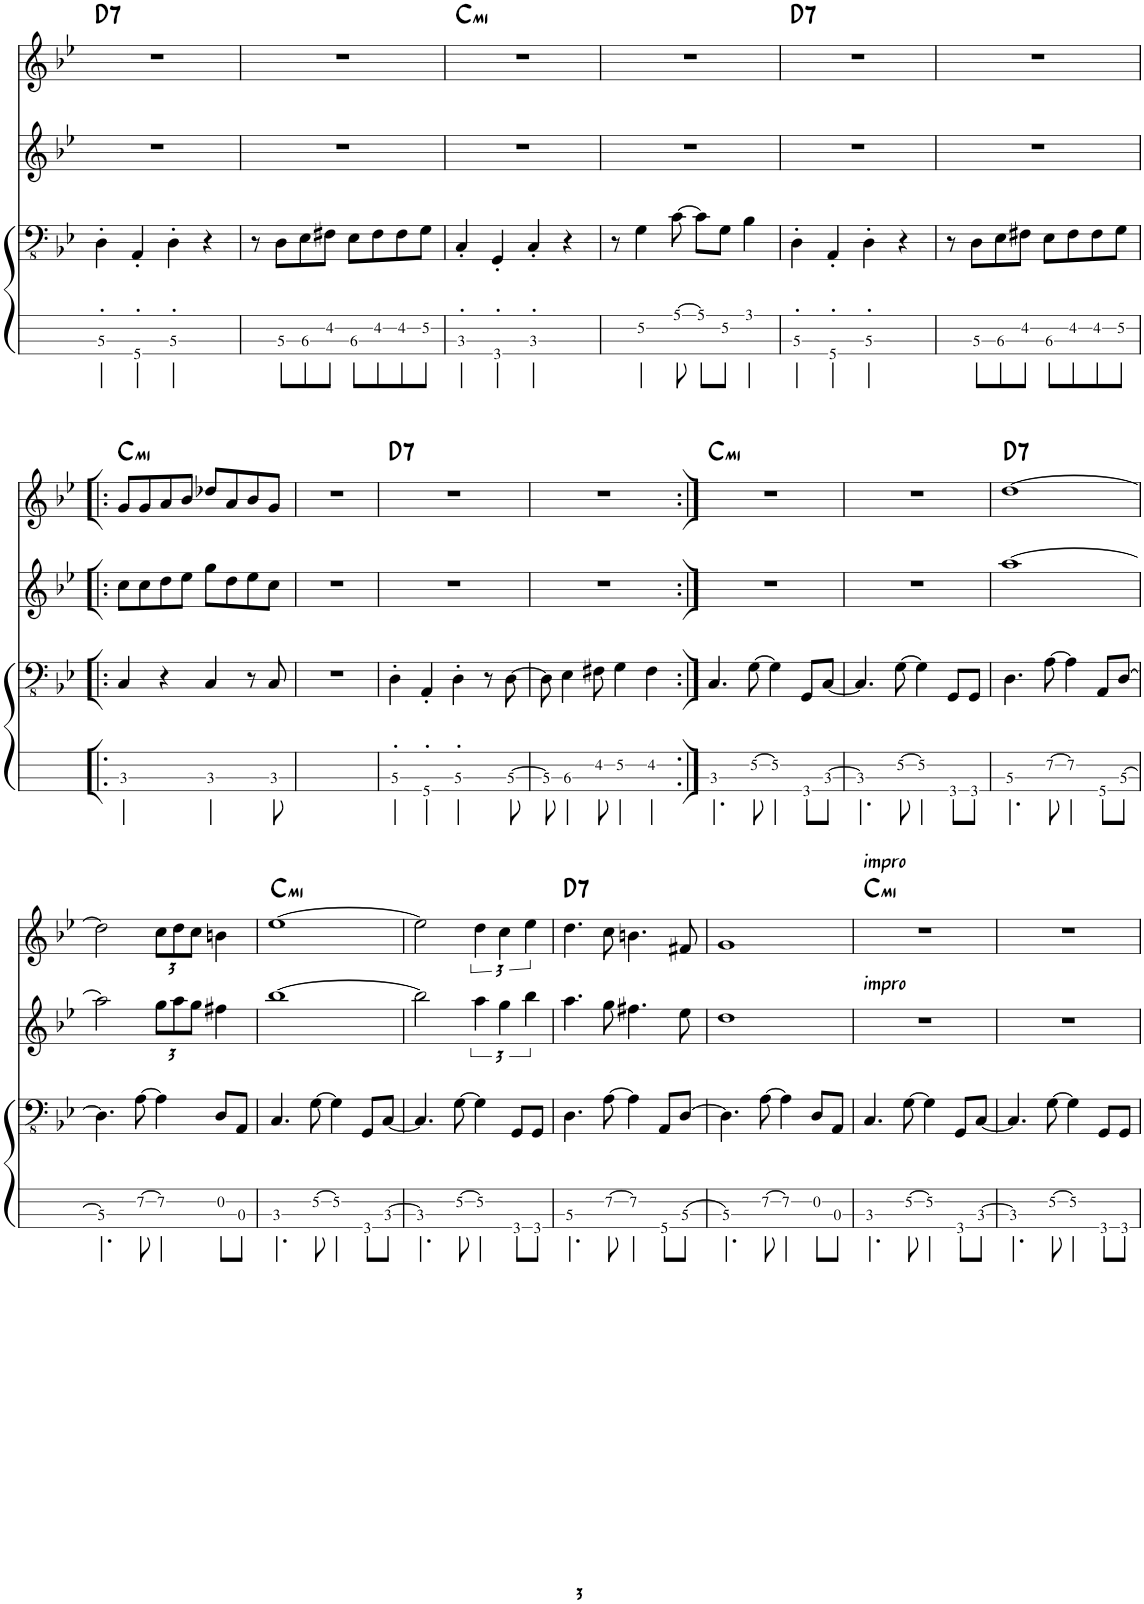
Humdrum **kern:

**kern	**kern	**kern	**kern	**harte
*part4	*part3	*part2	*part1	*part1
*staff4	*staff3	*staff2	*staff1	*
*I"Guitare Basse (Tablature)	*I"Basse acoustique	*I"Clarinette en Sib	*I"Trompette en Sib	*
*	*	*I'Cl	*I'Tpt	*
!!LO:PB:g=z
*	*clefFv4	*clefG2	*clefG2	*
*	*	*ITrd1c2	*ITrd1c2	*
*k[b-e-]	*k[b-e-]	*k[b-e-]	*k[b-e-]	*
*M4/4	*M4/4	*M4/4	*M4/4	*
=43	=43	=43	=43	=43
!	!	!	!	!LO:H:kt=7
4DD'\	4DD'\	1r	1r	D:7
4AAA'\	4AAA'/	.	.	.
4DD'\	4DD'\	.	.	.
4r	4r	.	.	.
=44	=44	=44	=44	=44
8r	8r	1r	1r	.
8DD\L	8DD\L	.	.	.
8EE-\	8EE-\	.	.	.
8FF#X\J	8FF#X\J	.	.	.
8EE-\L	8EE-\L	.	.	.
8FF#\	8FF#\	.	.	.
8FF#\	8FF#\	.	.	.
8GG\J	8GG\J	.	.	.
=45	=45	=45	=45	=45
!	!	!	!	!LO:H:kt=mi
4CC'\	4CC'/	1r	1r	C:min
4GGG'\	4GGG'/	.	.	.
4CC'\	4CC'/	.	.	.
4r	4r	.	.	.
=46	=46	=46	=46	=46
8r	8r	1r	1r	.
4GG\	4GG\	.	.	.
[8C\	[8C\	.	.	.
8C\L]	8C\L]	.	.	.
8GG\J	8GG\J	.	.	.
4BB-\	4BB-\	.	.	.
=47	=47	=47	=47	=47
!	!	!	!	!LO:H:kt=7
4DD'\	4DD'\	1r	1r	D:7
4AAA'\	4AAA'/	.	.	.
4DD'\	4DD'\	.	.	.
4r	4r	.	.	.
=48	=48	=48	=48	=48
8r	8r	1r	1r	.
8DD\L	8DD\L	.	.	.
8EE-\	8EE-\	.	.	.
8FF#X\J	8FF#X\J	.	.	.
8EE-\L	8EE-\L	.	.	.
8FF#\	8FF#\	.	.	.
8FF#\	8FF#\	.	.	.
8GG\J	8GG\J	.	.	.
!!LO:LB:g=z
=49!|:	=49!|:	=49!|:	=49!|:	=49!|:
!	!	!	!	!LO:H:kt=mi
4CC\	4CC/	8cc\L	8g/L	C:min
.	.	8cc\	8g/	.
4r	4r	8dd\	8a/	.
.	.	8ee-\J	8b-/J	.
4CC\	4CC/	8gg\L	8dd-X/L	.
.	.	8dd\	8a/	.
8r	8r	8ee-\	8b-/	.
8CC\	8CC/	8cc\J	8g/J	.
=50	=50	=50	=50	=50
1r	1r	1r	1r	.
=51	=51	=51	=51	=51
!	!	!	!	!LO:H:kt=7
4DD'\	4DD'\	1r	1r	D:7
4AAA'\	4AAA'/	.	.	.
4DD'\	4DD'\	.	.	.
8r	8r	.	.	.
[8DD\	[8DD\	.	.	.
=52	=52	=52	=52	=52
8DD\]	8DD\]	1r	1r	.
4EE-\	4EE-\	.	.	.
8FF#X\	8FF#X\	.	.	.
4GG\	4GG\	.	.	.
4FF#\	4FF#\	.	.	.
=53:|!	=53:|!	=53:|!	=53:|!	=53:|!
!	!	!	!	!LO:H:kt=mi
4.CC\	4.CC/	1r	1r	C:min
[8GG\	[8GG\	.	.	.
4GG\]	4GG\]	.	.	.
8GGG\L	8GGG/L	.	.	.
[8CC\J	[8CC/J	.	.	.
=54	=54	=54	=54	=54
4.CC\]	4.CC/]	1r	1r	.
[8GG\	[8GG\	.	.	.
4GG\]	4GG\]	.	.	.
8GGG\L	8GGG/L	.	.	.
8GGG\J	8GGG/J	.	.	.
=55	=55	=55	=55	=55
!	!	!	!	!LO:H:kt=7
4.DD\	4.DD\	[1aa	[1dd	D:7
[8AA\	[8AA\	.	.	.
4AA\]	4AA\]	.	.	.
8AAA\L	8AAA/L	.	.	.
[8DD\J	[8DD/J	.	.	.
!!LO:LB:g=z
=56	=56	=56	=56	=56
4.DD\]	4.DD\]	2aa\]	2dd\]	.
[8AA\	[8AA\	.	.	.
*	*	*Xbrackettup	*Xbrackettup	*
4AA\]	4AA\]	12gg\L	12cc\L	.
.	.	12aa\	12dd\	.
.	.	12gg\J	12cc\J	.
8DD\L	8DD/L	4ff#X\	4bn\	.
8AAA\J	8AAA/J	.	.	.
=57	=57	=57	=57	=57
!	!	!	!	!LO:H:kt=mi
4.CC\	4.CC/	[1bb-	[1ee-	C:min
[8GG\	[8GG\	.	.	.
4GG\]	4GG\]	.	.	.
8GGG\L	8GGG/L	.	.	.
[8CC\J	[8CC/J	.	.	.
=58	=58	=58	=58	=58
4.CC\]	4.CC/]	2bb-\]	2ee-\]	.
[8GG\	[8GG\	.	.	.
*	*	*brackettup	*brackettup	*
4GG\]	4GG\]	6aa\	6dd\	.
.	.	6gg\	6cc\	.
8GGG\L	8GGG/L	.	.	.
.	.	6bb-\	6ee-\	.
8GGG\J	8GGG/J	.	.	.
=59	=59	=59	=59	=59
!	!	!	!	!LO:H:kt=7
4.DD\	4.DD\	4.aa\	4.dd\	D:7
[8AA\	[8AA\	8gg\	8cc\	.
4AA\]	4AA\]	4.ff#X\	4.bn\	.
8AAA\L	8AAA/L	.	.	.
[8DD\J	[8DD/J	8ee-\	8f#X/	.
=60	=60	=60	=60	=60
4.DD\]	4.DD\]	1dd	1g	.
[8AA\	[8AA\	.	.	.
4AA\]	4AA\]	.	.	.
8DD\L	8DD/L	.	.	.
8AAA\J	8AAA/J	.	.	.
=61	=61	=61	=61	=61
!	!	!	!LO:TX:a:t=impro	!
!	!	!LO:TX:a:t=impro	!	!LO:H:kt=mi
4.CC\	4.CC/	1r	1r	C:min
[8GG\	[8GG\	.	.	.
4GG\]	4GG\]	.	.	.
8GGG\L	8GGG/L	.	.	.
[8CC\J	[8CC/J	.	.	.
=62	=62	=62	=62	=62
4.CC\]	4.CC/]	1r	1r	.
[8GG\	[8GG\	.	.	.
4GG\]	4GG\]	.	.	.
8GGG\L	8GGG/L	.	.	.
8GGG\J	8GGG/J	.	.	.
=	=	=	=	=
*-	*-	*-	*-	*-
